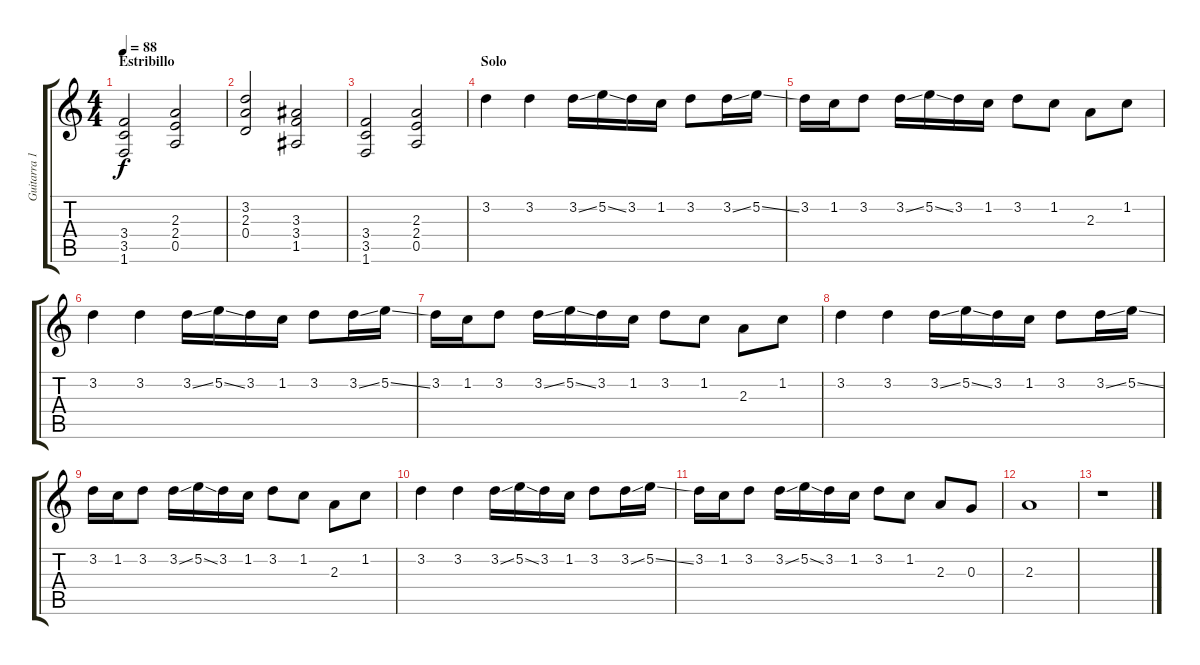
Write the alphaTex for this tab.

\track ("Guitarra 1a" "Guitarra 1") {instrument distortionguitar}
\staff {score tabs}
\tuning (E4 B3 G3 D3 A2 E2) {hide}
\ts (4 4)
\section ("" "Estribillo")
\tempo 88
\clef g2
\ks c
(3.4 3.5 1.6).2{dy f} (2.3 2.4 0.5).2 |
(3.2 2.3 0.4).2 (3.3 3.4 1.5).2 |
(3.4 3.5 1.6).2 (2.3 2.4 0.5).2 |
\section ("" "Solo")
3.2.4 3.2.4 3.2{ss}.16 5.2{ss}.16 3.2.16 1.2.16 3.2.8 3.2{ss}.16 5.2{ss}.16 |
3.2.16 1.2.16 3.2.8 3.2{ss}.16 5.2{ss}.16 3.2.16 1.2.16 3.2.8 1.2.8 2.3.8 1.2.8 |
3.2.4 3.2.4 3.2{ss}.16 5.2{ss}.16 3.2.16 1.2.16 3.2.8 3.2{ss}.16 5.2{ss}.16 |
3.2.16 1.2.16 3.2.8 3.2{ss}.16 5.2{ss}.16 3.2.16 1.2.16 3.2.8 1.2.8 2.3.8 1.2.8 |
3.2.4 3.2.4 3.2{ss}.16 5.2{ss}.16 3.2.16 1.2.16 3.2.8 3.2{ss}.16 5.2{ss}.16 |
3.2.16 1.2.16 3.2.8 3.2{ss}.16 5.2{ss}.16 3.2.16 1.2.16 3.2.8 1.2.8 2.3.8 1.2.8 |
3.2.4 3.2.4 3.2{ss}.16 5.2{ss}.16 3.2.16 1.2.16 3.2.8 3.2{ss}.16 5.2{ss}.16 |
3.2.16 1.2.16 3.2.8 3.2{ss}.16 5.2{ss}.16 3.2.16 1.2.16 3.2.8 1.2.8 2.3.8 0.3.8 |
2.3.1 |
r.1
